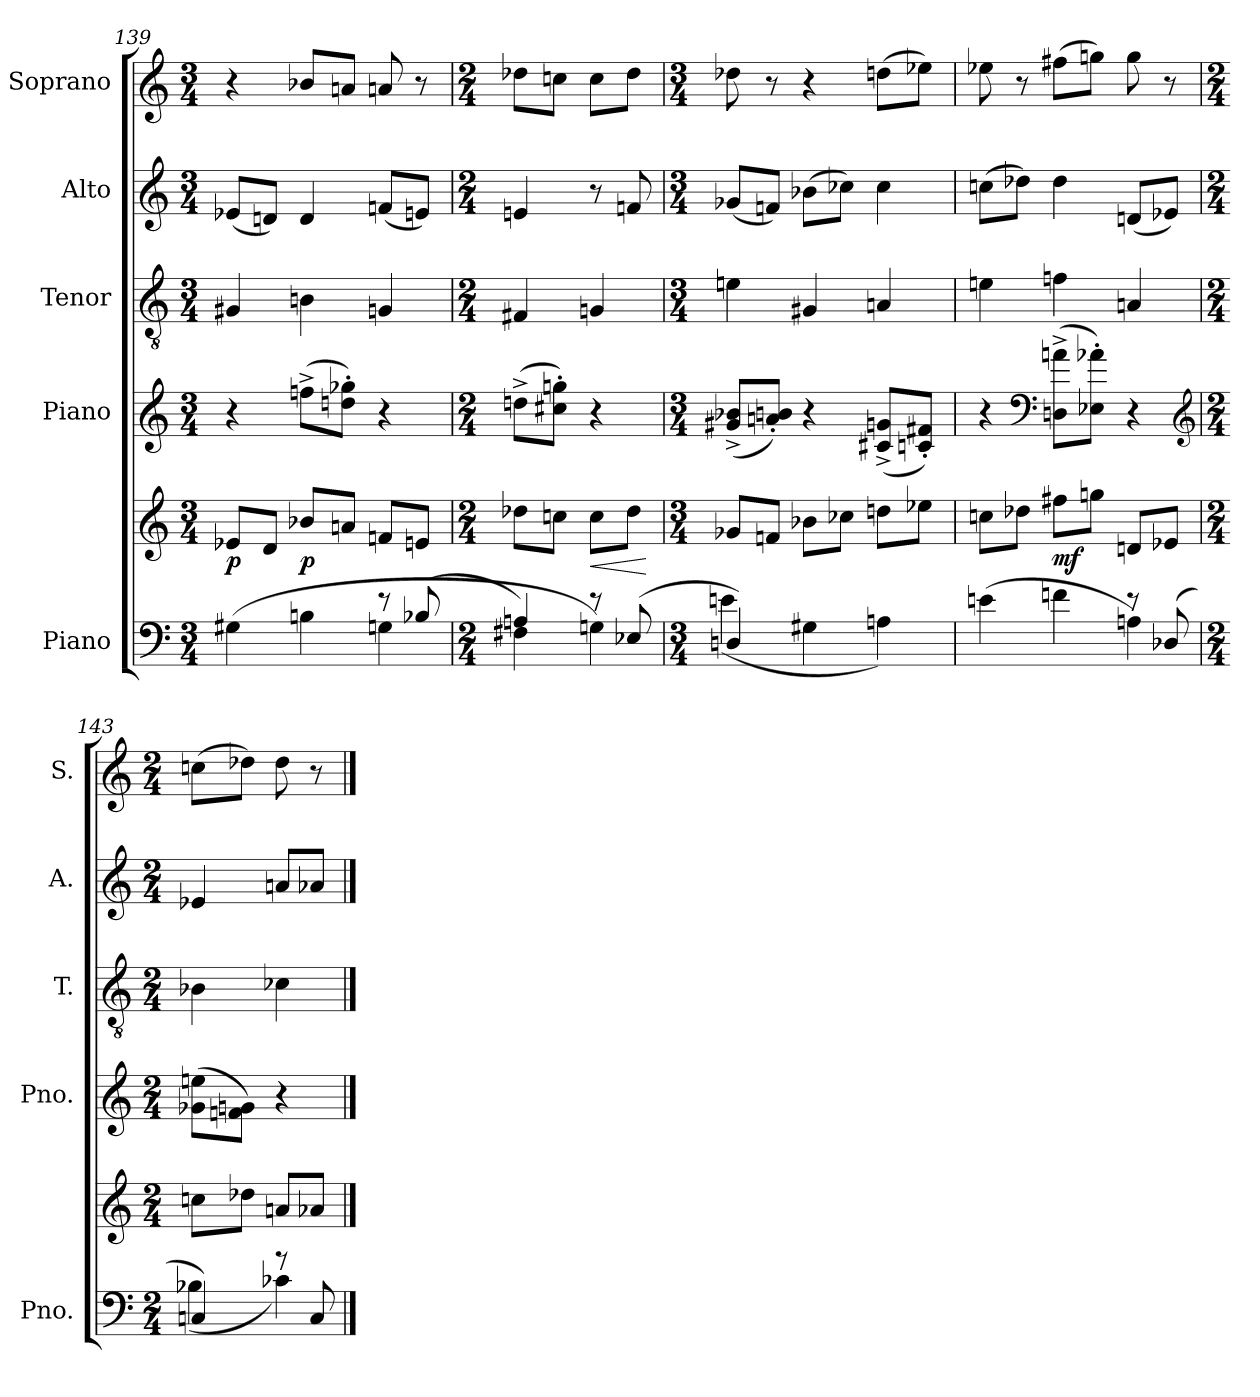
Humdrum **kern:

**kern	**kern	**dynam	**kern	**kern	**kern	**kern
*part5	*part5	*part5	*part4	*part3	*part2	*part1
*staff6	*staff5	*staff5/6	*staff4	*staff3	*staff2	*staff1
*I"Piano	*	*	*I"Piano	*I"Tenor	*I"Alto	*I"Soprano
*I'Pno.	*	*	*I'Pno.	*I'T.	*I'A.	*I'S.
*clefF4	*clefG2	*	*clefG2	*clefGv2	*clefG2	*clefG2
*k[]	*k[]	*	*k[]	*k[]	*k[]	*k[]
*M3/4	*M3/4	*	*M3/4	*M3/4	*M3/4	*M3/4
*MM160	*MM160	*	*MM160	*MM160	*MM160	*MM160
=139	=139	=139	=139	=139	=139	=139
*^	*	*	*	*	*	*
4ryy	(4G#X	8e-XL	p	4r	4G#X	(8e-XL	4r
.	.	8dJ	.	.	.	8dnJ)	.
4ryy	4Bn	8b-XL	p	(8ffn^L	4Bn	4d	8b-XL
.	.	8anJ	.	8ddn' 8gg-X'J)	.	.	8anJ
8r	4Gn	8fnL	.	4r	4Gn	(8fnL	8an
(8B-X	.	8enJ	.	.	.	8enJ)	8r
=140	=140	=140	=140	=140	=140	=140	=140
*M2/4	*	*M2/4	*	*M2/4	*M2/4	*M2/4	*M2/4
4An)	4F#X	8dd-XL	.	(8ddn^L	4F#X	4en	8dd-XL
.	.	8ccnJ	.	8cc#X' 8ggn'J)	.	.	8ccnJ
8r	4Gn)	8ccL	<	4r	4Gn	8r	8ccL
(8E-X	.	8dd-J	.	.	.	8fn	8dd-J
*v	*v	*	*	*	*	*	*
.	.	[	.	.	.	.
=141	=141	=141	=141	=141	=141	=141
*M3/4	*M3/4	*	*M3/4	*M3/4	*M3/4	*M3/4
*^	*	*	*	*	*	*
4Dn)	(4en	8g-XL	.	(8g#X^ 8b-X^L	4en	(8g-XL	8dd-X
.	.	8fnJ	.	8an' 8bn'J)	.	8fnJ)	8r
4ryy	4G#X	8b-XL	.	4r	4G#X	(8b-XL	4r
.	.	8cc-XJ	.	.	.	8cc-XJ)	.
4ryy	4An)	8ddnL	.	(8c#X^ 8gn^L	4An	4cc-	(8ddnL
.	.	8ee-XJ	.	8cn' 8f#X'J)	.	.	8ee-XJ)
=142	=142	=142	=142	=142	=142	=142	=142
4ryy	(4en	8ccnL	.	4r	4en	(8ccnL	8ee-X
.	.	8dd-XJ	.	.	.	8dd-XJ)	8r
*	*	*	*	*clefF4	*	*	*
4ryy	4fn	8ff#XL	mf	(8Dn^ 8an^L	4fn	4dd-	(8ff#XL
.	.	8ggnJ	.	8E-X' 8a-X'J)	.	.	8ggnJ)
8r	4An)	8dnL	.	4r	4An	(8dnL	8gg
(8D-X	.	8e-XJ	.	.	.	8e-XJ)	8r
*	*	*	*	*clefG2	*	*	*
=143	=143	=143	=143	=143	=143	=143	=143
*M2/4	*	*M2/4	*	*M2/4	*M2/4	*M2/4	*M2/4
4Cn)	(4B-X	8ccnL	.	(8g-X 8eenL	4B-X	4e-X	(8ccnL
.	.	8dd-XJ	.	8fn 8gnJ)	.	.	8dd-XJ)
8r	4c-X)	8anL	.	4r	4c-X	8anL	8dd-
8C	.	8a-XJ	.	.	.	8a-XJ	8r
*v	*v	*	*	*	*	*	*
==	==	==	==	==	==	==
*-	*-	*-	*-	*-	*-	*-
